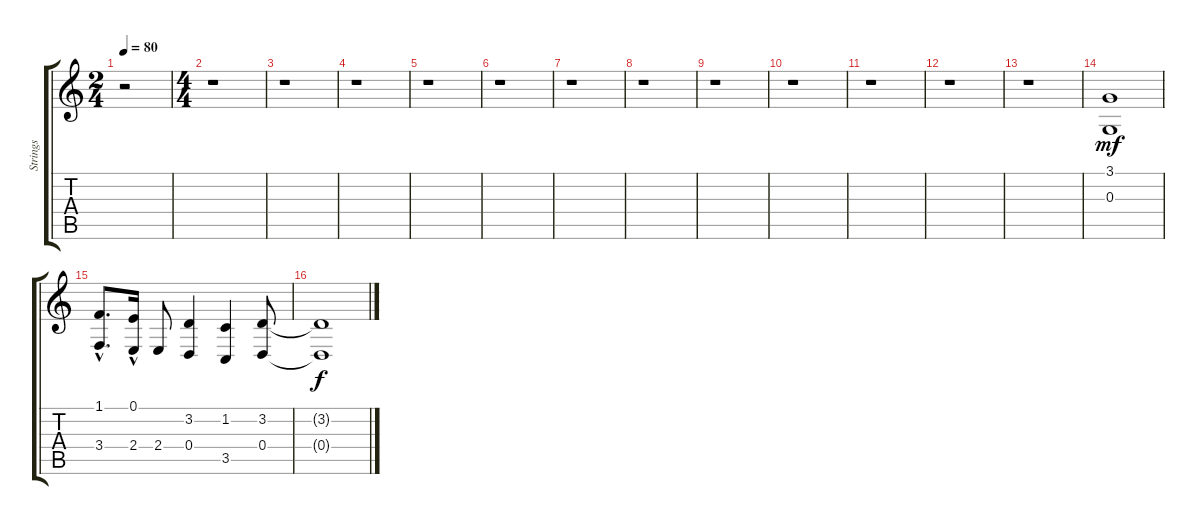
\track ("Strings" "Strings") {instrument stringensemble1}
\staff {score tabs}
\tuning (E4 B3 G3 D3 A2 E2) {hide}
\ts (2 4)
\tempo 80
\clef g2
\ks c
r.2{dy mf instrument stringensemble1} |
\ts (4 4)
r.1 |
r.1 |
r.1 |
r.1 |
r.1 |
r.1 |
r.1 |
r.1 |
r.1 |
r.1 |
r.1 |
r.1 |
(3.1 0.3).1 |
(1.1{hac} 3.4{hac}).8{d} (0.1{hac} 2.4).16 2.4.8 (3.2 0.4).4 (1.2 3.5).4 (3.2 0.4).8 |
(3.2{t} 0.4{t}).1{dy f}
